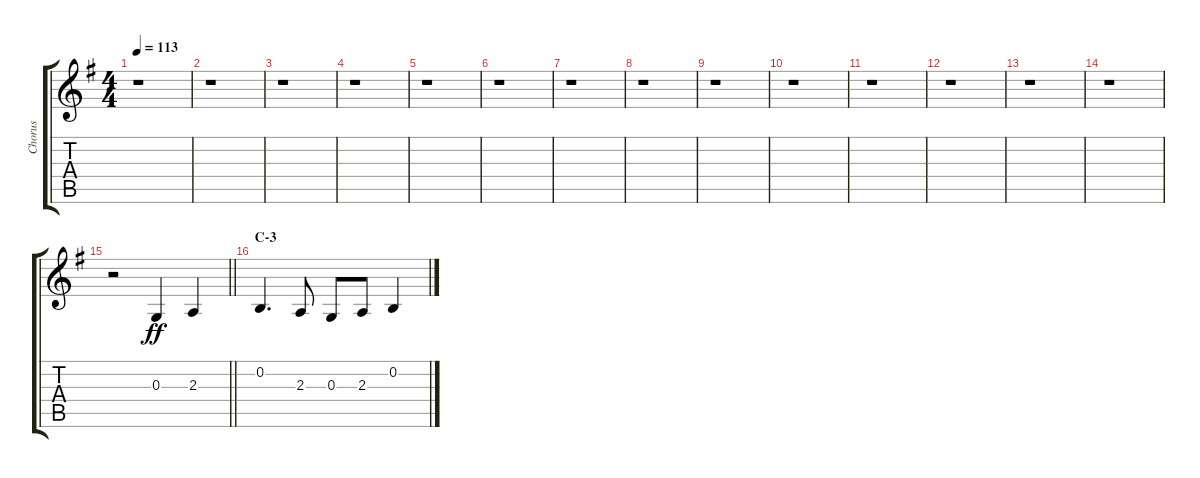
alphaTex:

\track ("Chorus" "Chorus") {instrument voiceoohs}
\staff {score tabs}
\tuning (E4 B3 G3 D3 A2 E2) {hide}
\ts (4 4)
\tempo 113
\clef g2
\ks g
r.1{dy ff} |
r.1 |
r.1 |
r.1 |
r.1 |
r.1 |
r.1 |
r.1 |
r.1 |
r.1 |
r.1 |
r.1 |
r.1 |
r.1 |
\barLineRight lightlight
r.2 0.3.4 2.3.4 |
\section ("" "C-3")
0.2.4{d} 2.3.8 0.3.8 2.3.8 0.2.4
